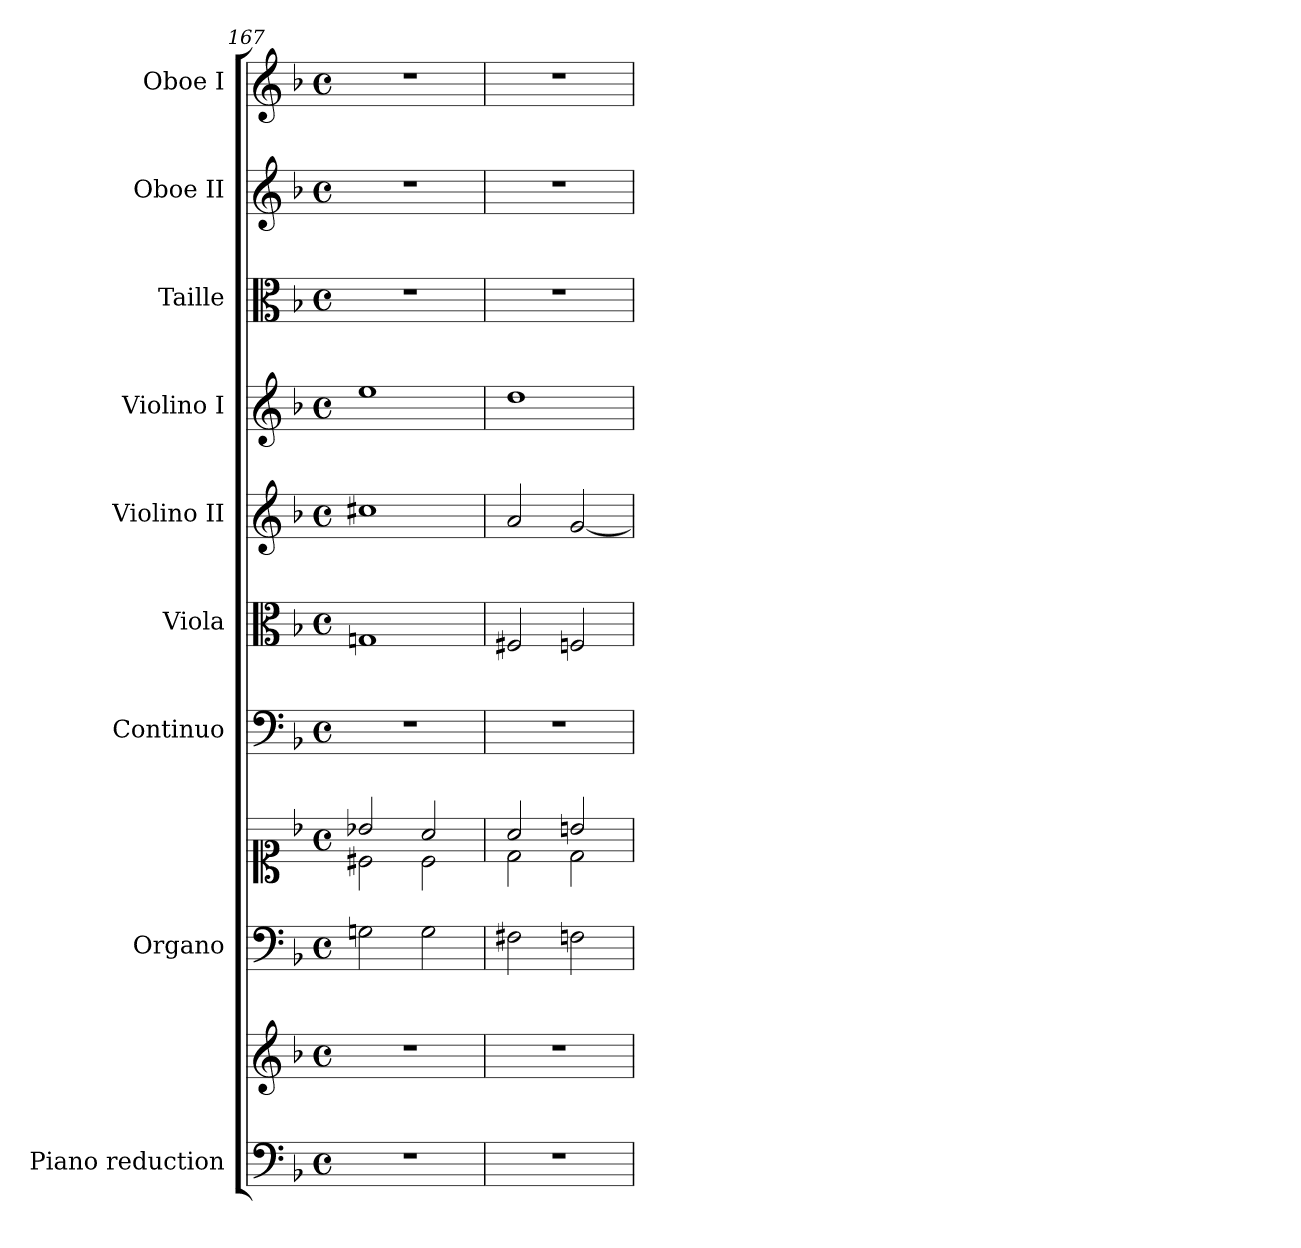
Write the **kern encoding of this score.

**kern	**kern	**kern	**kern	**kern	**kern	**kern	**kern	**kern	**kern	**kern
*part9	*part9	*part8	*part8	*part7	*part6	*part5	*part4	*part3	*part2	*part1
*staff11	*staff10	*staff9	*staff8	*staff7	*staff6	*staff5	*staff4	*staff3	*staff2	*staff1
*I"Piano reduction	*	*I"Organo	*	*I"Continuo	*I"Viola	*I"Violino II	*I"Violino I	*I"Taille	*I"Oboe II	*I"Oboe I
*I'Pno	*	*	*	*	*I'Vla	*I'Vln	*I'Vln	*	*I'Ob	*I'Ob
*clefF4	*clefG2	*clefF4	*clefC1	*clefF4	*clefC3	*clefG2	*clefG2	*clefC3	*clefG2	*clefG2
*k[b-]	*k[b-]	*k[b-]	*k[b-]	*k[b-]	*k[b-]	*k[b-]	*k[b-]	*k[b-]	*k[b-]	*k[b-]
*M4/4	*M4/4	*M4/4	*M4/4	*M4/4	*M4/4	*M4/4	*M4/4	*M4/4	*M4/4	*M4/4
*met(c)	*met(c)	*met(c)	*met(c)	*met(c)	*met(c)	*met(c)	*met(c)	*met(c)	*met(c)	*met(c)
=167	=167	=167	=167	=167	=167	=167	=167	=167	=167	=167
*	*	*	*^	*	*	*	*	*	*	*
1r	1r	2Gn\	2b-X/	2c#X\	1r	1Gn	1cc#X	1ee	1r	1r	1r
.	.	2G\	2a/	2c#\	.	.	.	.	.	.	.
=168	=168	=168	=168	=168	=168	=168	=168	=168	=168	=168	=168
1r	1r	2F#X\	2a/	2d\	1r	2F#X/	2a/	1dd	1r	1r	1r
.	.	2Fn\	2bn/	2d\	.	2Fn/	[2g/	.	.	.	.
*	*	*	*v	*v	*	*	*	*	*	*	*
=	=	=	=	=	=	=	=	=	=	=
*-	*-	*-	*-	*-	*-	*-	*-	*-	*-	*-
